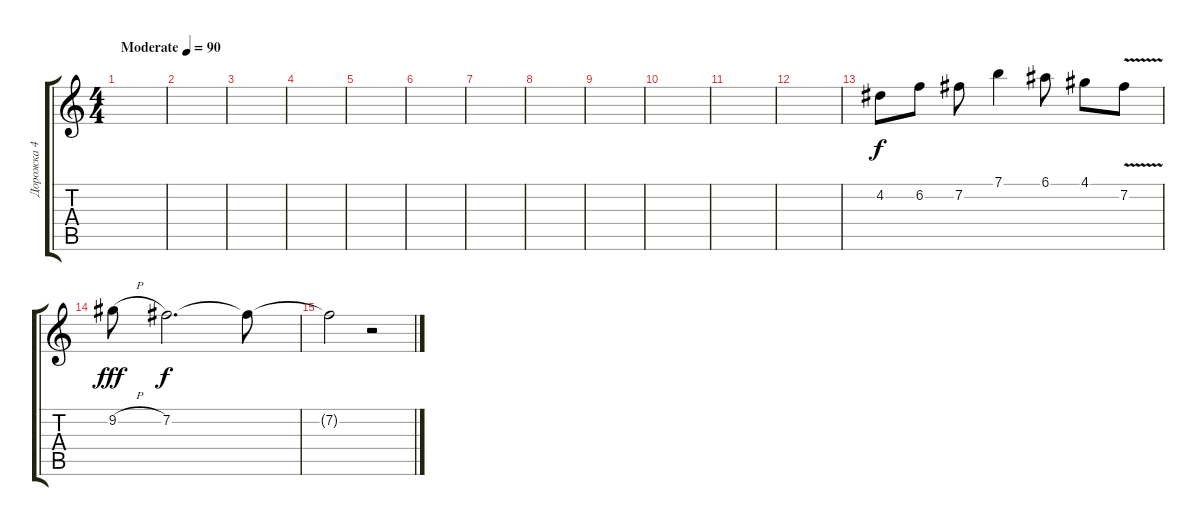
\track ("Дорожка 4" "Дорожка 4") {instrument acousticguitarsteel}
\staff {score tabs}
\tuning (E4 B3 G3 D3 A2 E2) {hide}
\ts (4 4)
\tempo (90 "Moderate")
\clef g2
\ks c
|
|
|
|
|
|
|
|
|
|
|
|
4.2.8{instrument choiraahs} 6.2.8 7.2.8 7.1.4 6.1.8 4.1.8 7.2{v}.8 |
9.2{h}.8{dy fff} 7.2.2{d dy f volume 5} 7.2{t}.8 |
7.2{t}.2 r.2
